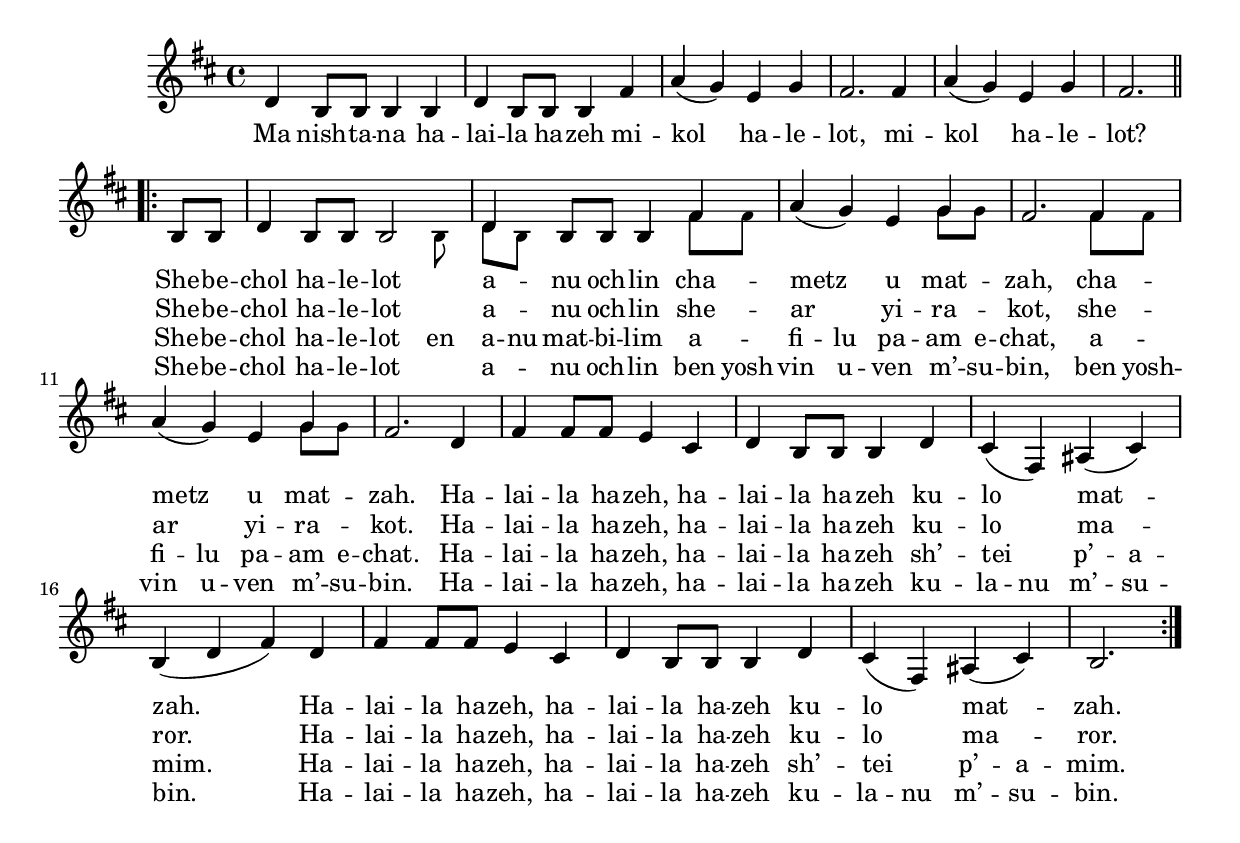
\version "2.13.50"

\include "defs.ly"

\score {
  \transpose e b,
  <<
    \new Voice = "intro" {
      \override Score.NoteColumn #'ignore-collision = ##t
      \relative {
        \key e \minor
      | g'4 e8 e e4 e
      | g4 e8 e e4 b'
      | d4( c) a c
      | b2. b4
      | d4( c) a c
      | b2. \break
        <<
          \new Voice = "verse" {
	    \repeat volta 4 {
              e,8 e
	    | g4 e8 e e2
	    | g4 e8 e e4 \stemUp b' \stemNeutral
    	    | d4( c) a \stemUp c \stemNeutral
    	    | b2. \stemUp b4 \stemNeutral
    	    | d4( c) a \stemUp c \stemNeutral
    	    | b2. g4
    	    | b4 b8 b a4 fis4
    	    | g4 e8 e e4 g4
    	    | fis4( b,) dis( fis)
    	    | e4( g b) g
    	    | b4 b8 b a4 fis4
    	    | g4 e8 e e4 g4
    	    | fis4( b,) dis( fis)
    	    | e2.
	    }
      	  }
	  \new Voice = "verse3" {
	    \voiceTwo
	    \hideNotes
	    \set fontSize = #-1.5
	    \override Slur #'transparent = ##t
	    e8 e
	  | g4 e8 e e4. \unHideNotes e8
	  | g8[ e] \hideNotes e e e4 b'
    	  | d4 c a \unHideNotes c8 c8 \hideNotes
    	  | b2. b4
    	  | d4 c a \unHideNotes c8 c8 \hideNotes
    	  | b2. g4
    	  | b4 b8 b a4 fis4
    	  | g4 e8 e e4 g4
    	  | fis4( b,) dis fis
    	  | e4( g b) g
    	  | b4 b8 b a4 fis4
    	  | g4 e8 e e4 g4
    	  | fis4( b,) dis fis
    	  | e2.
	  }
	  \new Voice = "verse4" {
	    \hideNotes
	    \voiceTwo
	    \set fontSize = #-1.5
	    \override Slur #'transparent = ##t
	    e8 e
	  | g4 e8 e e2
	  | g4 e8 e e4 \unHideNotes b'8 b \hideNotes
    	  | d4 c a c8 c8
    	  | b2. \unHideNotes b8 b \hideNotes
    	  | d4 c a c8 c8
    	  | b2. g4
    	  | b4 b8 b a4 fis4
    	  | g4 e8 e e4 g4
    	  | fis4 b, dis fis
    	  | e4( g b) g
    	  | b4 b8 b a4 fis4
    	  | g4 e8 e e4 g4
    	  | fis4 b, dis fis
    	  | e2.
	  }
	>>
      }
    }

    \new Lyrics = "lyrics" \lyricsto "intro" {
      Ma nish -- ta -- na
      ha -- lai -- la ha -- zeh
      mi -- kol ha -- le -- lot,
      mi -- kol ha -- le -- lot?
    }
    \context Lyrics = "lyrics" \lyricsto "verse" {
      She -- be -- chol ha -- le -- lot
      a -- nu och -- lin
      cha -- metz u mat -- zah,
      cha -- metz u mat -- zah.
      Ha -- lai -- la ha -- zeh,
      ha -- lai -- la ha -- zeh
      ku -- lo__ mat -- zah.__
      Ha -- lai -- la ha -- zeh,
      ha -- lai -- la ha -- zeh
      ku -- lo mat -- zah.
    }
    \new Lyrics \lyricsto "verse" {
      She -- be -- chol ha -- le -- lot
      a -- nu och -- lin
      she -- ar__ yi -- ra -- kot,
      she -- ar__ yi -- ra -- kot.
      Ha -- lai -- la ha -- zeh,
      ha -- lai -- la ha -- zeh
      ku -- lo__ ma -- ror.__
      Ha -- lai -- la ha -- zeh,
      ha -- lai -- la ha -- zeh
      ku -- lo__ ma -- ror.
    }
    \new Lyrics \lyricsto "verse3" {
      She -- be -- chol ha -- le -- lot
      en a -- nu mat -- bi -- lim
      a -- fi -- lu  pa -- am e -- chat,
      a -- fi -- lu  pa -- am e -- chat.
      Ha -- lai -- la ha -- zeh,
      ha -- lai -- la ha -- zeh
      sh’ -- tei__ p’ -- a -- mim.__
      Ha -- lai -- la ha -- zeh,
      ha -- lai -- la ha -- zeh
      sh’ -- tei__ p’ -- a -- mim.
    }
    \new Lyrics \lyricsto "verse4" {
      She -- be -- chol ha -- le -- lot
      a -- nu och -- lin
      ben yosh -- vin u -- ven m’ -- su -- bin,
      ben yosh -- vin u -- ven m’ -- su -- bin.
      Ha -- lai -- la ha -- zeh,
      ha -- lai -- la ha -- zeh
      ku -- la -- nu m’ -- su -- bin.__
      Ha -- lai -- la ha -- zeh,
      ha -- lai -- la ha -- zeh
      ku -- la -- nu m’ -- su -- bin.
    }
  >>

  \header { title = "Ma nishtana" }
}
